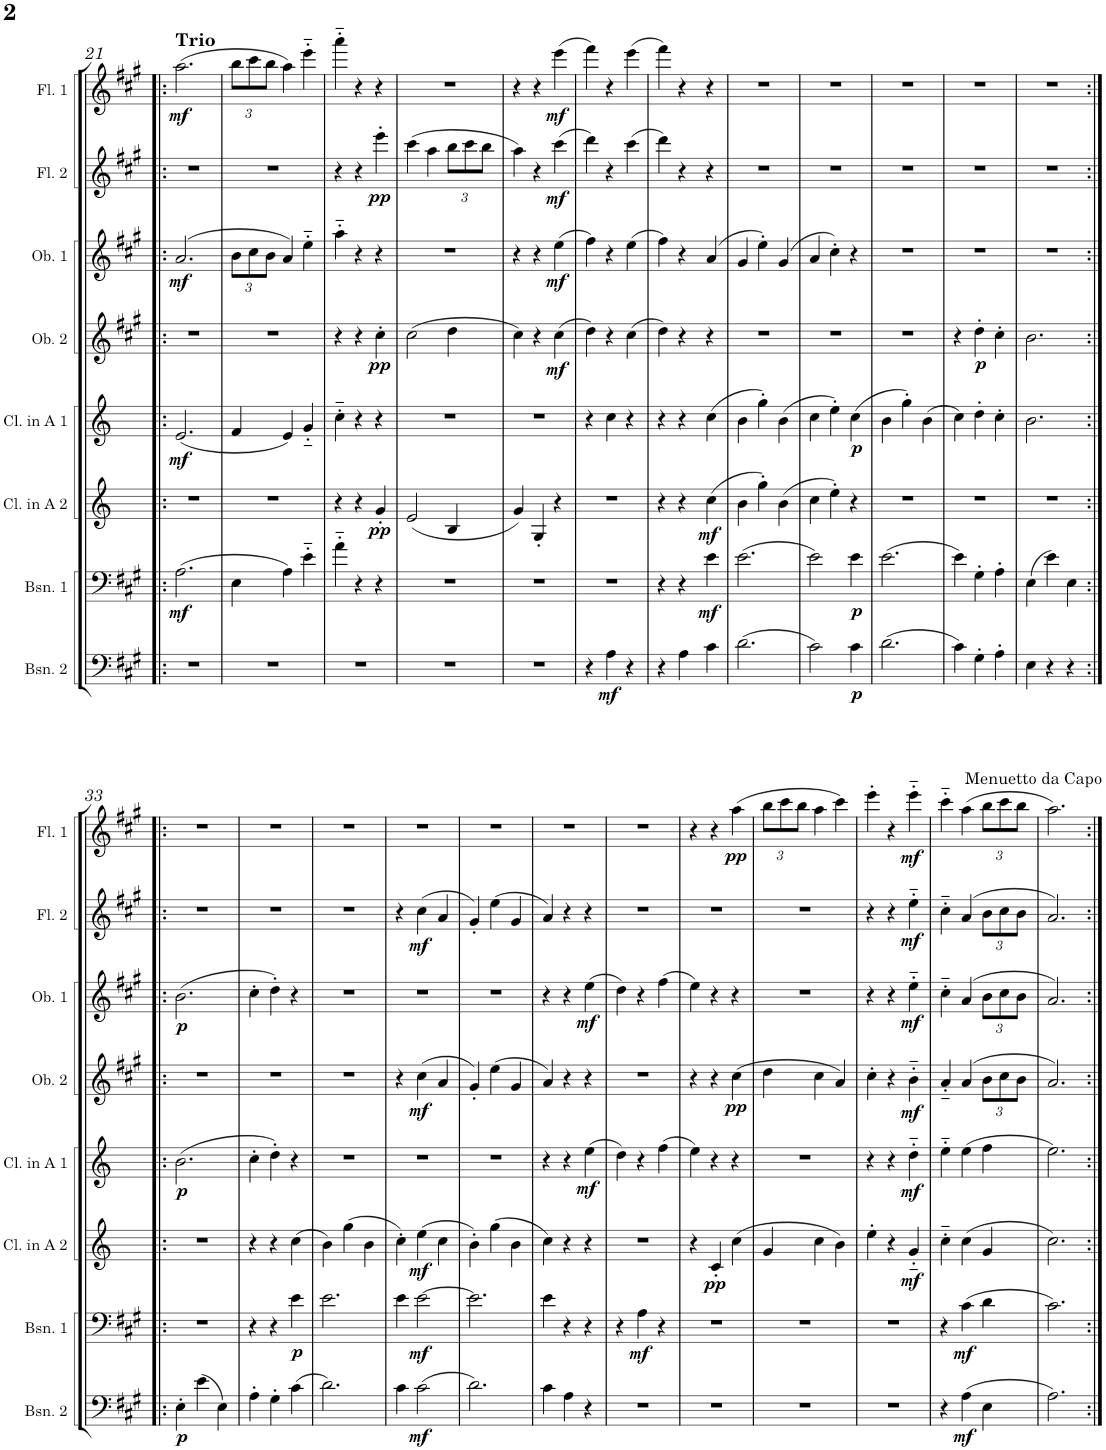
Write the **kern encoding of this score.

**kern	**dynam	**kern	**dynam	**kern	**dynam	**kern	**dynam	**kern	**dynam	**kern	**dynam	**kern	**dynam	**kern	**dynam
*part8	*part8	*part7	*part7	*part6	*part6	*part5	*part5	*part4	*part4	*part3	*part3	*part2	*part2	*part1	*part1
*staff8	*staff8	*staff7	*staff7	*staff6	*staff6	*staff5	*staff5	*staff4	*staff4	*staff3	*staff3	*staff2	*staff2	*staff1	*staff1
*I"Bassoon 2	*	*I"Bassoon 1	*	*I"Clarinet in A 2	*	*I"Clarinet in A 1	*	*I"Oboe 2	*	*I"Oboe 1	*	*I"Flute 2	*	*I"Flute 1	*
*I'Bsn. 2	*	*I'Bsn. 1	*	*I'Cl. in A 2	*	*I'Cl. in A 1	*	*I'Ob. 2	*	*I'Ob. 1	*	*I'Fl. 2	*	*I'Fl. 1	*
!!LO:PB:g=z
*clefF4	*	*clefF4	*	*clefG2	*	*clefG2	*	*clefG2	*	*clefG2	*	*clefG2	*	*clefG2	*
*	*	*	*	*Trd1c2	*	*Trd1c2	*	*	*	*	*	*	*	*	*
*k[f#c#g#]	*	*k[f#c#g#]	*	*k[]	*	*k[]	*	*k[f#c#g#]	*	*k[f#c#g#]	*	*k[f#c#g#]	*	*k[f#c#g#]	*
*M3/4	*	*M3/4	*	*M3/4	*	*M3/4	*	*M3/4	*	*M3/4	*	*M3/4	*	*M3/4	*
=21!|:	=21!|:	=21!|:	=21!|:	=21!|:	=21!|:	=21!|:	=21!|:	=21!|:	=21!|:	=21!|:	=21!|:	=21!|:	=21!|:	=21!|:	=21!|:
!	!	!	!	!	!	!	!	!	!	!	!	!	!	!LO:TX:a:B:t=Trio	!
!	!	!	!LO:DY:b	!	!	!	!LO:DY:b	!	!	!	!LO:DY:b	!	!	!	!LO:DY:b
2.r	.	(2.A\	mf	2.r	.	(2.e/	mf	2.r	.	(2.a/	mf	2.r	.	(2.aa\	mf
=22	=22	=22	=22	=22	=22	=22	=22	=22	=22	=22	=22	=22	=22	=22	=22
*	*	*	*	*	*	*	*	*	*	*Xbrackettup	*	*	*	*Xbrackettup	*
2.r	.	4E\	.	2.r	.	4f/	.	2.r	.	12b\L	.	2.r	.	12bb\L	.
.	.	.	.	.	.	.	.	.	.	12cc#\	.	.	.	12ccc#\	.
.	.	.	.	.	.	.	.	.	.	12b\J	.	.	.	12bb\J	.
.	.	4A\)	.	.	.	4e/)	.	.	.	4a/)	.	.	.	4aa\)	.
.	.	4e'~\	.	.	.	4g'~/	.	.	.	4ee'~\	.	.	.	4eee'~\	.
=23	=23	=23	=23	=23	=23	=23	=23	=23	=23	=23	=23	=23	=23	=23	=23
2.r	.	4a'~\	.	4r	.	4cc'~\	.	4r	.	4aa'~\	.	4r	.	4aaa'~\	.
.	.	4r	.	4r	.	4r	.	4r	.	4r	.	4r	.	4r	.
!	!	!	!	!	!LO:DY:b	!	!	!	!LO:DY:b	!	!	!	!LO:DY:b	!	!
.	.	4r	.	4g'/	pp	4r	.	4cc#'\	pp	4r	.	4eee'\	pp	4r	.
=24	=24	=24	=24	=24	=24	=24	=24	=24	=24	=24	=24	=24	=24	=24	=24
2.r	.	2.r	.	(2e/	.	2.r	.	(2cc#\	.	2.r	.	(4ccc#\	.	2.r	.
.	.	.	.	.	.	.	.	.	.	.	.	4aa\	.	.	.
*	*	*	*	*	*	*	*	*	*	*	*	*Xbrackettup	*	*	*
.	.	.	.	4B/	.	.	.	4dd\	.	.	.	12bb\L	.	.	.
.	.	.	.	.	.	.	.	.	.	.	.	12ccc#\	.	.	.
.	.	.	.	.	.	.	.	.	.	.	.	12bb\J	.	.	.
=25	=25	=25	=25	=25	=25	=25	=25	=25	=25	=25	=25	=25	=25	=25	=25
2.r	.	2.r	.	4g/)	.	2.r	.	4cc#\)	.	4r	.	4aa\)	.	4r	.
.	.	.	.	4G'/	.	.	.	4r	.	4r	.	4r	.	4r	.
!	!	!	!	!	!	!	!	!	!LO:DY:b	!	!LO:DY:b	!	!LO:DY:b	!	!LO:DY:b
.	.	.	.	4r	.	.	.	(4cc#\	mf	(4ee\	mf	(4ccc#\	mf	(4eee\	mf
=26	=26	=26	=26	=26	=26	=26	=26	=26	=26	=26	=26	=26	=26	=26	=26
4r	.	2.r	.	2.r	.	4r	.	4dd\)	.	4ff#\)	.	4ddd\)	.	4fff#\)	.
!	!LO:DY:b	!	!	!	!	!	!	!	!	!	!	!	!	!	!
4A\	mf	.	.	.	.	4cc\	.	4r	.	4r	.	4r	.	4r	.
4r	.	.	.	.	.	4r	.	(4cc#\	.	(4ee\	.	(4ccc#\	.	(4eee\	.
=27	=27	=27	=27	=27	=27	=27	=27	=27	=27	=27	=27	=27	=27	=27	=27
4r	.	4r	.	4r	.	4r	.	4dd\)	.	4ff#\)	.	4ddd\)	.	4fff#\)	.
4A\	.	4r	.	4r	.	4r	.	4r	.	4r	.	4r	.	4r	.
!	!	!	!LO:DY:b	!	!LO:DY:b	!	!	!	!	!	!	!	!	!	!
4c#\	.	4e\	mf	(4cc\	mf	(4cc\	.	4r	.	(4a/	.	4r	.	4r	.
=28	=28	=28	=28	=28	=28	=28	=28	=28	=28	=28	=28	=28	=28	=28	=28
(2.d\	.	(2.e\	.	4b\	.	4b\	.	2.r	.	4g#/	.	2.r	.	2.r	.
.	.	.	.	4gg'\)	.	4gg'\)	.	.	.	4ee'\)	.	.	.	.	.
.	.	.	.	(4b\	.	(4b\	.	.	.	(4g#/	.	.	.	.	.
=29	=29	=29	=29	=29	=29	=29	=29	=29	=29	=29	=29	=29	=29	=29	=29
2c#\)	.	2e\)	.	4cc\	.	4cc\	.	2.r	.	4a/	.	2.r	.	2.r	.
.	.	.	.	4ee'\)	.	4ee'\)	.	.	.	4cc#'\)	.	.	.	.	.
!	!LO:DY:b	!	!LO:DY:b	!	!	!	!LO:DY:b	!	!	!	!	!	!	!	!
4c#\	p	4e\	p	4r	.	(4cc\	p	.	.	4r	.	.	.	.	.
=30	=30	=30	=30	=30	=30	=30	=30	=30	=30	=30	=30	=30	=30	=30	=30
(2.d\	.	(2.e\	.	2.r	.	4b\	.	2.r	.	2.r	.	2.r	.	2.r	.
.	.	.	.	.	.	4gg'\)	.	.	.	.	.	.	.	.	.
.	.	.	.	.	.	(4b\	.	.	.	.	.	.	.	.	.
=31	=31	=31	=31	=31	=31	=31	=31	=31	=31	=31	=31	=31	=31	=31	=31
4c#\)	.	4e\)	.	2.r	.	4cc\)	.	4r	.	2.r	.	2.r	.	2.r	.
!	!	!	!	!	!	!	!	!	!LO:DY:b	!	!	!	!	!	!
4G#'\	.	4G#'\	.	.	.	4dd'\	.	4dd'\	p	.	.	.	.	.	.
4A'\	.	4A'\	.	.	.	4cc'\	.	4cc#'\	.	.	.	.	.	.	.
=32	=32	=32	=32	=32	=32	=32	=32	=32	=32	=32	=32	=32	=32	=32	=32
4E\	.	(4E\	.	2.r	.	2.b\	.	2.b\	.	2.r	.	2.r	.	2.r	.
4r	.	4e\)	.	.	.	.	.	.	.	.	.	.	.	.	.
4r	.	4E\	.	.	.	.	.	.	.	.	.	.	.	.	.
!!LO:LB:g=z
=33:|!|:	=33:|!|:	=33:|!|:	=33:|!|:	=33:|!|:	=33:|!|:	=33:|!|:	=33:|!|:	=33:|!|:	=33:|!|:	=33:|!|:	=33:|!|:	=33:|!|:	=33:|!|:	=33:|!|:	=33:|!|:
!	!LO:DY:b	!	!	!	!	!	!LO:DY:b	!	!	!	!LO:DY:b	!	!	!	!
4E'\	p	2.r	.	2.r	.	(2.b\	p	2.r	.	(2.b\	p	2.r	.	2.r	.
(4e\	.	.	.	.	.	.	.	.	.	.	.	.	.	.	.
4E\)	.	.	.	.	.	.	.	.	.	.	.	.	.	.	.
=34	=34	=34	=34	=34	=34	=34	=34	=34	=34	=34	=34	=34	=34	=34	=34
4A'\	.	4r	.	4r	.	4cc'\	.	2.r	.	4cc#'\	.	2.r	.	2.r	.
4G#'\	.	4r	.	4r	.	4dd'\)	.	.	.	4dd'\)	.	.	.	.	.
!	!	!	!LO:DY:b	!	!	!	!	!	!	!	!	!	!	!	!
(4c#\	.	4e\	p	(4cc\	.	4r	.	.	.	4r	.	.	.	.	.
=35	=35	=35	=35	=35	=35	=35	=35	=35	=35	=35	=35	=35	=35	=35	=35
2.d\)	.	2.e\	.	4b\)	.	2.r	.	2.r	.	2.r	.	2.r	.	2.r	.
.	.	.	.	(4gg\	.	.	.	.	.	.	.	.	.	.	.
.	.	.	.	4b\	.	.	.	.	.	.	.	.	.	.	.
=36	=36	=36	=36	=36	=36	=36	=36	=36	=36	=36	=36	=36	=36	=36	=36
4c#\	.	4e\	.	4cc'\)	.	2.r	.	4r	.	2.r	.	4r	.	2.r	.
!	!LO:DY:b	!	!LO:DY:b	!	!LO:DY:b	!	!	!	!LO:DY:b	!	!	!	!LO:DY:b	!	!
(2c#\	mf	[2e\	mf	(4ee\	mf	.	.	(4cc#\	mf	.	.	(4cc#\	mf	.	.
.	.	.	.	4cc\	.	.	.	4a/	.	.	.	4a/	.	.	.
=37	=37	=37	=37	=37	=37	=37	=37	=37	=37	=37	=37	=37	=37	=37	=37
2.d\)	.	2.e\]	.	4b'\)	.	2.r	.	4g#'/)	.	2.r	.	4g#'/)	.	2.r	.
.	.	.	.	(4gg\	.	.	.	(4ee\	.	.	.	(4ee\	.	.	.
.	.	.	.	4b\	.	.	.	4g#/	.	.	.	4g#/	.	.	.
=38	=38	=38	=38	=38	=38	=38	=38	=38	=38	=38	=38	=38	=38	=38	=38
4c#\	.	4e\	.	4cc\)	.	4r	.	4a/)	.	4r	.	4a/)	.	2.r	.
4A\	.	4r	.	4r	.	4r	.	4r	.	4r	.	4r	.	.	.
!	!	!	!	!	!	!	!LO:DY:b	!	!	!	!LO:DY:b	!	!	!	!
4r	.	4r	.	4r	.	(4ee\	mf	4r	.	(4ee\	mf	4r	.	.	.
=39	=39	=39	=39	=39	=39	=39	=39	=39	=39	=39	=39	=39	=39	=39	=39
2.r	.	4r	.	2.r	.	4dd\)	.	2.r	.	4dd\)	.	2.r	.	2.r	.
!	!	!	!LO:DY:b	!	!	!	!	!	!	!	!	!	!	!	!
.	.	4A\	mf	.	.	4r	.	.	.	4r	.	.	.	.	.
.	.	4r	.	.	.	(4ff\	.	.	.	(4ff#\	.	.	.	.	.
=40	=40	=40	=40	=40	=40	=40	=40	=40	=40	=40	=40	=40	=40	=40	=40
2.r	.	2.r	.	4r	.	4ee\)	.	4r	.	4ee\)	.	2.r	.	4r	.
!	!	!	!	!	!LO:DY:b	!	!	!	!	!	!	!	!	!	!
.	.	.	.	4c'/	pp	4r	.	4r	.	4r	.	.	.	4r	.
!	!	!	!	!	!	!	!	!	!LO:DY:b	!	!	!	!	!	!LO:DY:b
.	.	.	.	(4cc\	.	4r	.	(4cc#\	pp	4r	.	.	.	(4aa\	pp
=41	=41	=41	=41	=41	=41	=41	=41	=41	=41	=41	=41	=41	=41	=41	=41
2.r	.	2.r	.	4g/	.	2.r	.	4dd\	.	2.r	.	2.r	.	12bb\L	.
.	.	.	.	.	.	.	.	.	.	.	.	.	.	12ccc#\	.
.	.	.	.	.	.	.	.	.	.	.	.	.	.	12bb\J	.
.	.	.	.	4cc\	.	.	.	4cc#\	.	.	.	.	.	4aa\	.
.	.	.	.	4b\)	.	.	.	4a/)	.	.	.	.	.	4ccc#\)	.
=42	=42	=42	=42	=42	=42	=42	=42	=42	=42	=42	=42	=42	=42	=42	=42
2.r	.	2.r	.	4ee'\	.	4r	.	4cc#'\	.	4r	.	4r	.	4eee'\	.
.	.	.	.	4r	.	4r	.	4r	.	4r	.	4r	.	4r	.
!	!	!	!	!	!LO:DY:b	!	!LO:DY:b	!	!LO:DY:b	!	!LO:DY:b	!	!LO:DY:b	!	!LO:DY:b
.	.	.	.	4g'~/	mf	4dd'~\	mf	4b'~\	mf	4ee'~\	mf	4ee'~\	mf	4eee'~\	mf
=43	=43	=43	=43	=43	=43	=43	=43	=43	=43	=43	=43	=43	=43	=43	=43
4r	.	4r	.	4cc'~\	.	4ee'~\	.	4a'~/	.	4cc#'~\	.	4cc#'~\	.	4ccc#'~\	.
!	!LO:DY:b	!	!LO:DY:b	!	!	!	!	!	!	!	!	!	!	!	!
(4A\	mf	(4c#\	mf	(4cc\	.	(4ee\	.	(4a/	.	(4a/	.	(4a/	.	(4aa\	.
*	*	*	*	*	*	*	*	*Xbrackettup	*	*	*	*	*	*	*
4E\	.	4d\	.	4g/	.	4ff\	.	12b\L	.	12b\L	.	12b\L	.	12bb\L	.
.	.	.	.	.	.	.	.	12cc#\	.	12cc#\	.	12cc#\	.	12ccc#\	.
.	.	.	.	.	.	.	.	12b\J	.	12b\J	.	12b\J	.	12bb\J	.
=44	=44	=44	=44	=44	=44	=44	=44	=44	=44	=44	=44	=44	=44	=44	=44
2.A\)	.	2.c#\)	.	2.cc\)	.	2.ee\)	.	2.a/)	.	2.a/)	.	2.a/)	.	2.aa\)	.
!	!	!	!	!	!	!	!	!	!	!	!	!	!	!LO:TX:a:t=Menuetto da Capo	!
=:|!	=:|!	=:|!	=:|!	=:|!	=:|!	=:|!	=:|!	=:|!	=:|!	=:|!	=:|!	=:|!	=:|!	=:|!	=:|!
*-	*-	*-	*-	*-	*-	*-	*-	*-	*-	*-	*-	*-	*-	*-	*-
